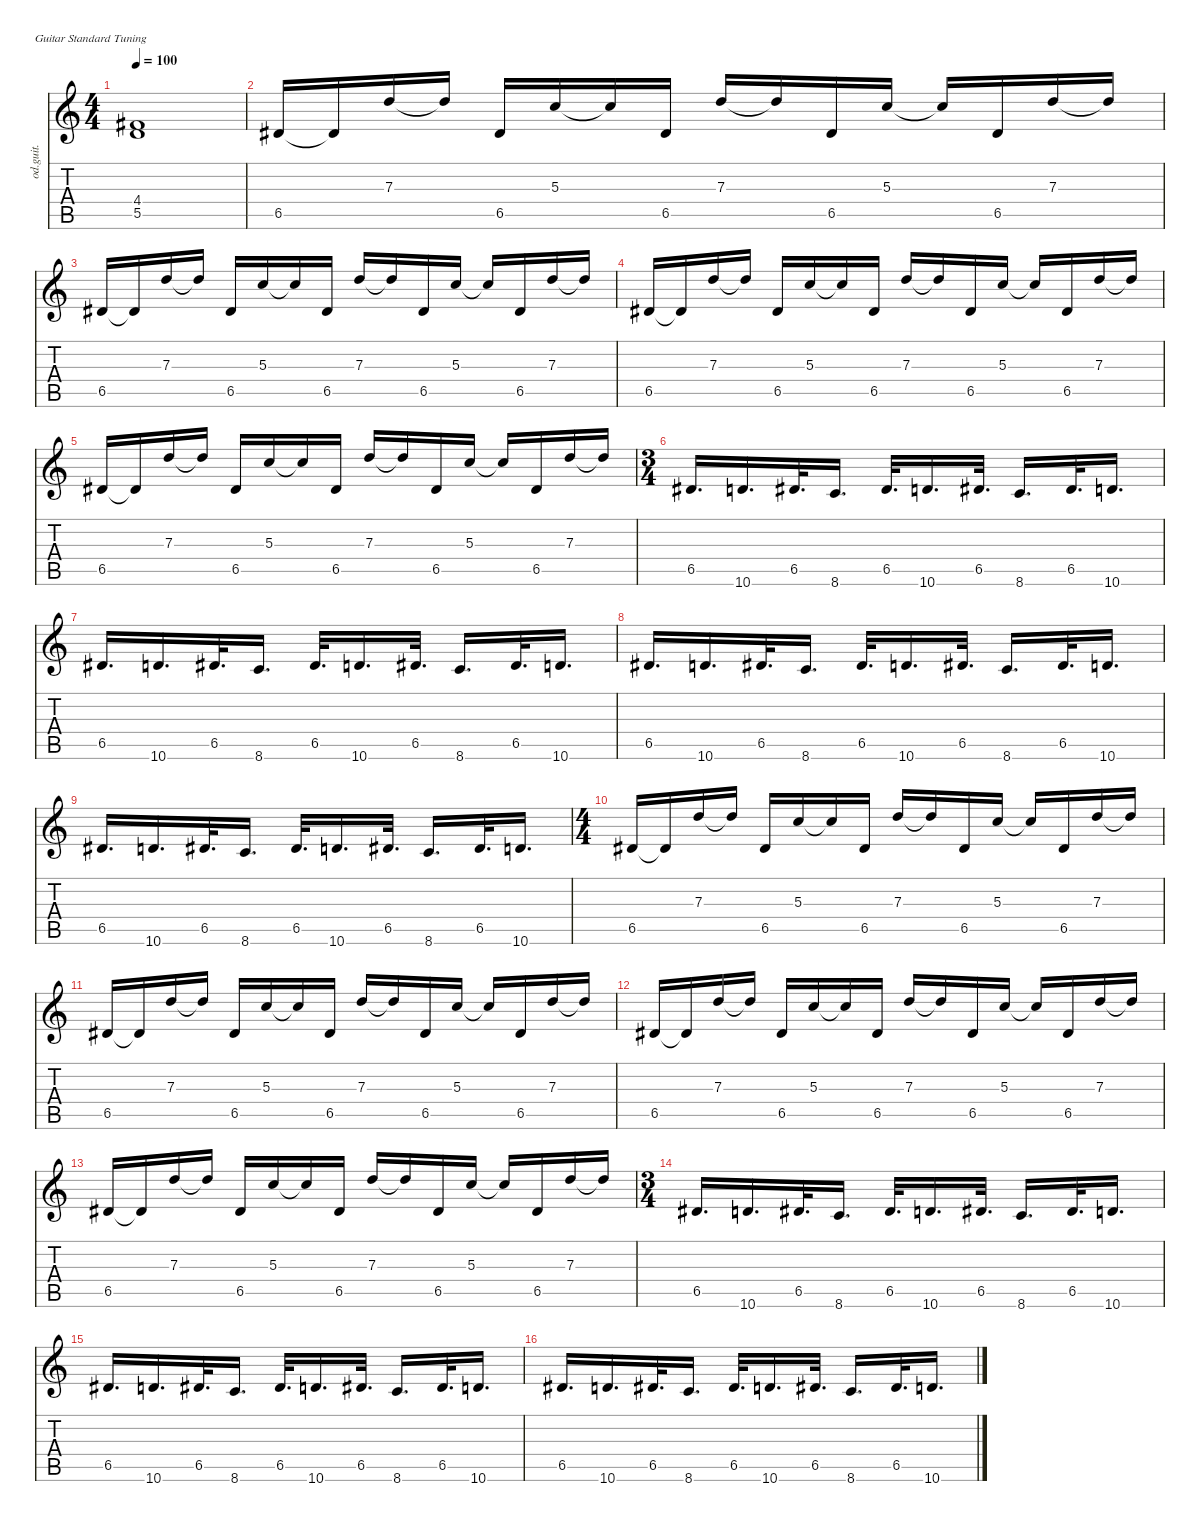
\defaultSystemsLayout 4
\hideDynamics
\bracketExtendMode nobrackets
\otherSystemsTrackNameOrientation horizontal
\track ("cHiEf" "od.guit.") {instrument overdrivenguitar}
\staff {score tabs}
\tuning (E4 B3 G3 D3 A2 E2)
\ts (4 4)
\tempo 100
\clef g2
\ks c
(4.4{acc #} 5.5).1{dy f beam Up} |
6.5{acc #}.16{instrument acousticguitarnylon beam Up} 6.5{t acc #}.16{beam Up} 7.3.16{beam Up} 7.3{t}.16{beam Up} 6.5{acc #}.16{beam Up} 5.3.16{beam Up} 5.3{t}.16{beam Up} 6.5{acc #}.16{beam Up} 7.3.16{beam Up} 7.3{t}.16{beam Up} 6.5{acc #}.16{beam Up} 5.3.16{beam Up} 5.3{t}.16{beam Up} 6.5{acc #}.16{beam Up} 7.3.16{beam Up} 7.3{t}.16{beam Up} |
6.5{acc #}.16{beam Up} 6.5{t acc #}.16{beam Up} 7.3.16{beam Up} 7.3{t}.16{beam Up} 6.5{acc #}.16{beam Up} 5.3.16{beam Up} 5.3{t}.16{beam Up} 6.5{acc #}.16{beam Up} 7.3.16{beam Up} 7.3{t}.16{beam Up} 6.5{acc #}.16{beam Up} 5.3.16{beam Up} 5.3{t}.16{beam Up} 6.5{acc #}.16{beam Up} 7.3.16{beam Up} 7.3{t}.16{beam Up} |
6.5{acc #}.16{beam Up} 6.5{t acc #}.16{beam Up} 7.3.16{beam Up} 7.3{t}.16{beam Up} 6.5{acc #}.16{beam Up} 5.3.16{beam Up} 5.3{t}.16{beam Up} 6.5{acc #}.16{beam Up} 7.3.16{beam Up} 7.3{t}.16{beam Up} 6.5{acc #}.16{beam Up} 5.3.16{beam Up} 5.3{t}.16{beam Up} 6.5{acc #}.16{beam Up} 7.3.16{beam Up} 7.3{t}.16{beam Up} |
6.5{acc #}.16{beam Up} 6.5{t acc #}.16{beam Up} 7.3.16{beam Up} 7.3{t}.16{beam Up} 6.5{acc #}.16{beam Up} 5.3.16{beam Up} 5.3{t}.16{beam Up} 6.5{acc #}.16{beam Up} 7.3.16{beam Up} 7.3{t}.16{beam Up} 6.5{acc #}.16{beam Up} 5.3.16{beam Up} 5.3{t}.16{beam Up} 6.5{acc #}.16{beam Up} 7.3.16{beam Up} 7.3{t}.16{beam Up} |
\ts (3 4)
6.5{acc #}.16{d instrument overdrivenguitar beam Up} 10.6.16{d beam Up} 6.5{acc #}.32{d beam Up} 8.6.16{d beam Up} 6.5{acc #}.32{d beam Up} 10.6.16{d beam Up} 6.5{acc #}.32{d beam Up} 8.6.16{d beam Up} 6.5{acc #}.32{d beam Up} 10.6.16{d beam Up} |
6.5{acc #}.16{d beam Up} 10.6.16{d beam Up} 6.5{acc #}.32{d beam Up} 8.6.16{d beam Up} 6.5{acc #}.32{d beam Up} 10.6.16{d beam Up} 6.5{acc #}.32{d beam Up} 8.6.16{d beam Up} 6.5{acc #}.32{d beam Up} 10.6.16{d beam Up} |
6.5{acc #}.16{d beam Up} 10.6.16{d beam Up} 6.5{acc #}.32{d beam Up} 8.6.16{d beam Up} 6.5{acc #}.32{d beam Up} 10.6.16{d beam Up} 6.5{acc #}.32{d beam Up} 8.6.16{d beam Up} 6.5{acc #}.32{d beam Up} 10.6.16{d beam Up} |
6.5{acc #}.16{d beam Up} 10.6.16{d beam Up} 6.5{acc #}.32{d beam Up} 8.6.16{d beam Up} 6.5{acc #}.32{d beam Up} 10.6.16{d beam Up} 6.5{acc #}.32{d beam Up} 8.6.16{d beam Up} 6.5{acc #}.32{d beam Up} 10.6.16{d beam Up} |
\ts (4 4)
6.5{acc #}.16{instrument acousticguitarnylon beam Up} 6.5{t acc #}.16{beam Up} 7.3.16{beam Up} 7.3{t}.16{beam Up} 6.5{acc #}.16{beam Up} 5.3.16{beam Up} 5.3{t}.16{beam Up} 6.5{acc #}.16{beam Up} 7.3.16{beam Up} 7.3{t}.16{beam Up} 6.5{acc #}.16{beam Up} 5.3.16{beam Up} 5.3{t}.16{beam Up} 6.5{acc #}.16{beam Up} 7.3.16{beam Up} 7.3{t}.16{beam Up} |
6.5{acc #}.16{beam Up} 6.5{t acc #}.16{beam Up} 7.3.16{beam Up} 7.3{t}.16{beam Up} 6.5{acc #}.16{beam Up} 5.3.16{beam Up} 5.3{t}.16{beam Up} 6.5{acc #}.16{beam Up} 7.3.16{beam Up} 7.3{t}.16{beam Up} 6.5{acc #}.16{beam Up} 5.3.16{beam Up} 5.3{t}.16{beam Up} 6.5{acc #}.16{beam Up} 7.3.16{beam Up} 7.3{t}.16{beam Up} |
6.5{acc #}.16{beam Up} 6.5{t acc #}.16{beam Up} 7.3.16{beam Up} 7.3{t}.16{beam Up} 6.5{acc #}.16{beam Up} 5.3.16{beam Up} 5.3{t}.16{beam Up} 6.5{acc #}.16{beam Up} 7.3.16{beam Up} 7.3{t}.16{beam Up} 6.5{acc #}.16{beam Up} 5.3.16{beam Up} 5.3{t}.16{beam Up} 6.5{acc #}.16{beam Up} 7.3.16{beam Up} 7.3{t}.16{beam Up} |
6.5{acc #}.16{beam Up} 6.5{t acc #}.16{beam Up} 7.3.16{beam Up} 7.3{t}.16{beam Up} 6.5{acc #}.16{beam Up} 5.3.16{beam Up} 5.3{t}.16{beam Up} 6.5{acc #}.16{beam Up} 7.3.16{beam Up} 7.3{t}.16{beam Up} 6.5{acc #}.16{beam Up} 5.3.16{beam Up} 5.3{t}.16{beam Up} 6.5{acc #}.16{beam Up} 7.3.16{beam Up} 7.3{t}.16{beam Up} |
\ts (3 4)
6.5{acc #}.16{d instrument overdrivenguitar beam Up} 10.6.16{d beam Up} 6.5{acc #}.32{d beam Up} 8.6.16{d beam Up} 6.5{acc #}.32{d beam Up} 10.6.16{d beam Up} 6.5{acc #}.32{d beam Up} 8.6.16{d beam Up} 6.5{acc #}.32{d beam Up} 10.6.16{d beam Up} |
6.5{acc #}.16{d beam Up} 10.6.16{d beam Up} 6.5{acc #}.32{d beam Up} 8.6.16{d beam Up} 6.5{acc #}.32{d beam Up} 10.6.16{d beam Up} 6.5{acc #}.32{d beam Up} 8.6.16{d beam Up} 6.5{acc #}.32{d beam Up} 10.6.16{d beam Up} |
6.5{acc #}.16{d beam Up} 10.6.16{d beam Up} 6.5{acc #}.32{d beam Up} 8.6.16{d beam Up} 6.5{acc #}.32{d beam Up} 10.6.16{d beam Up} 6.5{acc #}.32{d beam Up} 8.6.16{d beam Up} 6.5{acc #}.32{d beam Up} 10.6.16{d beam Up}
